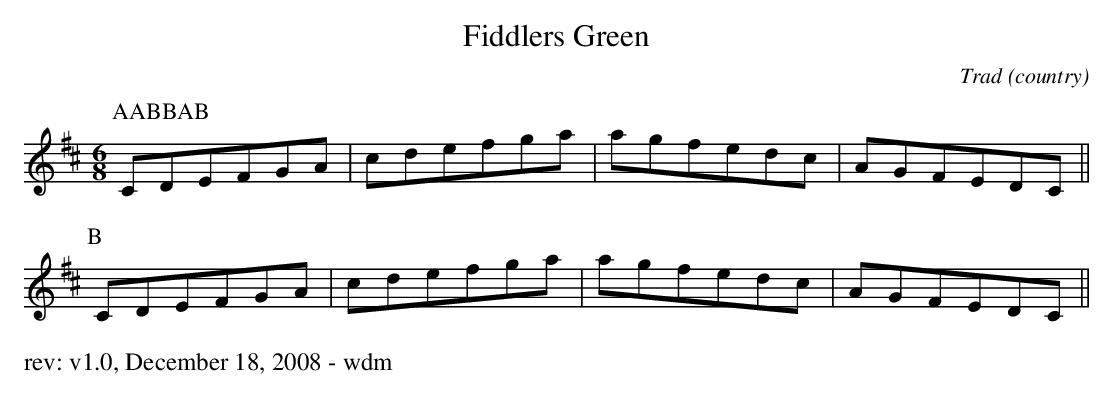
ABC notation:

X:1
T: Fiddlers Green
O: Trad (country)
M: 6/8
K: Dmaj
P: AABBAB
P:A
CDEFGA|cdefga|agfedc|AGFEDC||
P:B
CDEFGA|cdefga|agfedc|AGFEDC||
